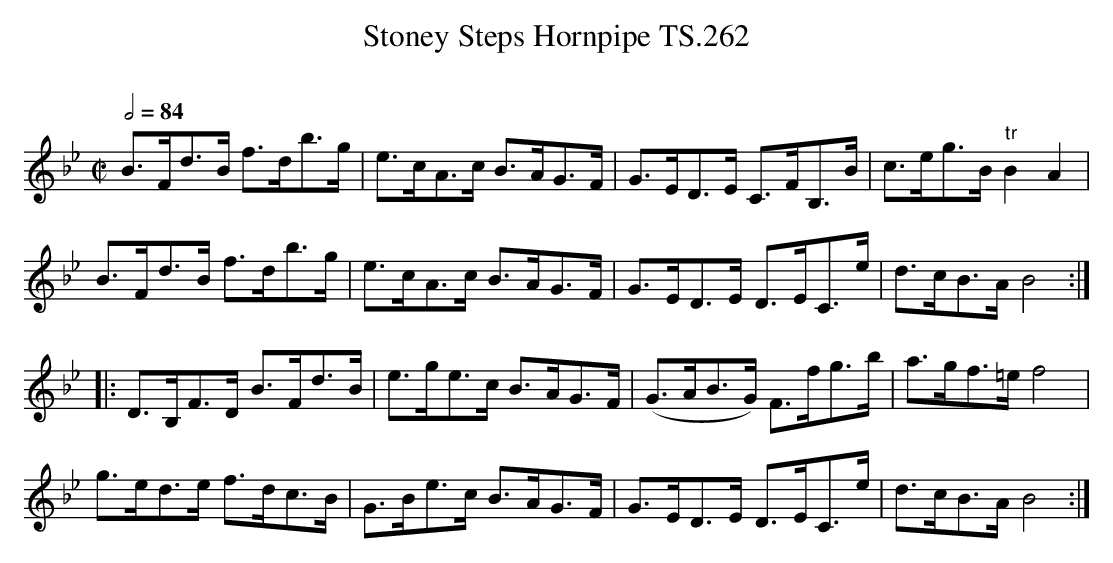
X:1
T:Stoney Steps Hornpipe TS.262
M:C|
L:1/8
Q:1/2=84
O:
K:Bb
B>Fd>B f>db>g|e>cA>c B>AG>F|G>ED>E C>FB,>B|c>eg>B"tr"B2A2|
B>Fd>B f>db>g|e>cA>c B>AG>F|G>ED>E D>EC>e|d>cB>AB4:|
|:D>B,F>D B>Fd>B|e>ge>c B>AG>F|(G>AB>G) F>fg>b|a>gf>=ef4|
g>ed>e f>dc>B|G>Be>c B>AG>F|G>ED>E D>EC>e|d>cB>AB4:|]
